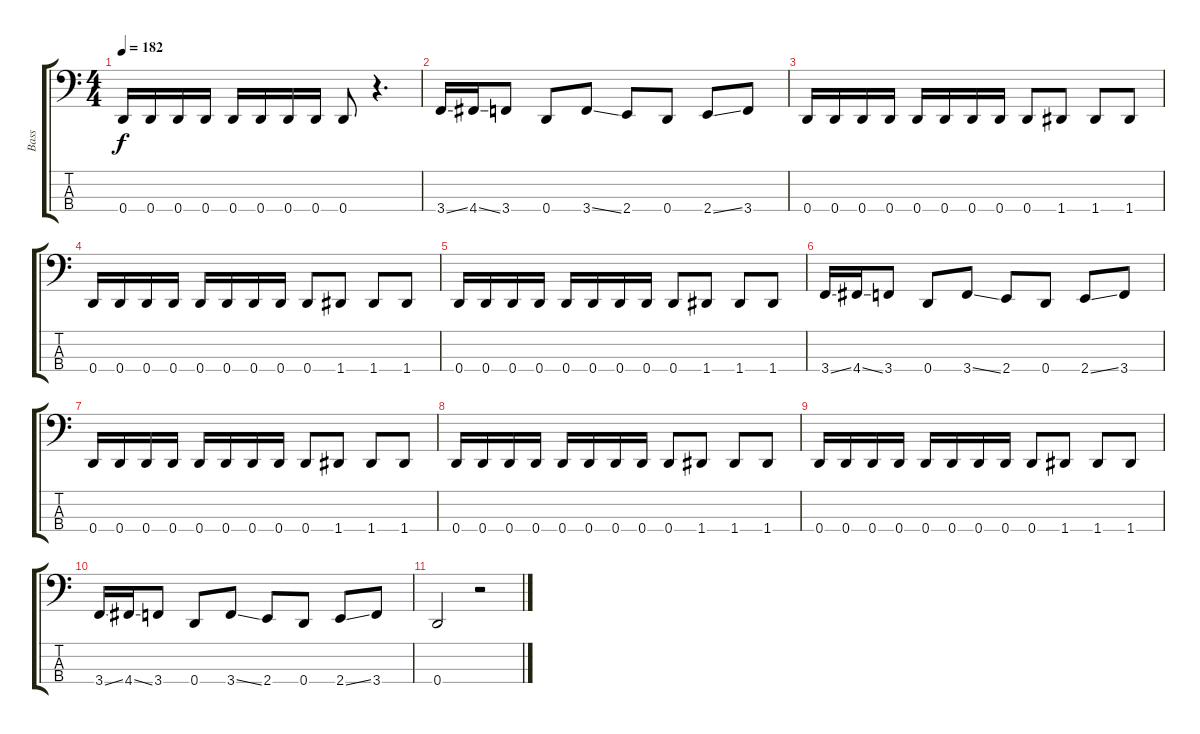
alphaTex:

\track ("Bass" "Bass") {instrument electricbasspick}
\staff {score tabs}
\tuning (F2 C2 G1 D1) {hide}
\ts (4 4)
\tempo 182
\clef f4
\ks c
0.4.16{dy f} 0.4.16 0.4.16 0.4.16 0.4.16 0.4.16 0.4.16 0.4.16 0.4.8 r.4{d} |
3.4{ss}.16 4.4{ss}.16 3.4.8 0.4.8 3.4{ss}.8 2.4.8 0.4.8 2.4{ss}.8 3.4.8 |
0.4.16 0.4.16 0.4.16 0.4.16 0.4.16 0.4.16 0.4.16 0.4.16 0.4.8 1.4.8 1.4.8 1.4.8 |
0.4.16 0.4.16 0.4.16 0.4.16 0.4.16 0.4.16 0.4.16 0.4.16 0.4.8 1.4.8 1.4.8 1.4.8 |
0.4.16 0.4.16 0.4.16 0.4.16 0.4.16 0.4.16 0.4.16 0.4.16 0.4.8 1.4.8 1.4.8 1.4.8 |
3.4{ss}.16 4.4{ss}.16 3.4.8 0.4.8 3.4{ss}.8 2.4.8 0.4.8 2.4{ss}.8 3.4.8 |
0.4.16 0.4.16 0.4.16 0.4.16 0.4.16 0.4.16 0.4.16 0.4.16 0.4.8 1.4.8 1.4.8 1.4.8 |
0.4.16 0.4.16 0.4.16 0.4.16 0.4.16 0.4.16 0.4.16 0.4.16 0.4.8 1.4.8 1.4.8 1.4.8 |
0.4.16 0.4.16 0.4.16 0.4.16 0.4.16 0.4.16 0.4.16 0.4.16 0.4.8 1.4.8 1.4.8 1.4.8 |
3.4{ss}.16 4.4{ss}.16 3.4.8 0.4.8 3.4{ss}.8 2.4.8 0.4.8 2.4{ss}.8 3.4.8 |
0.4.2 r.2
